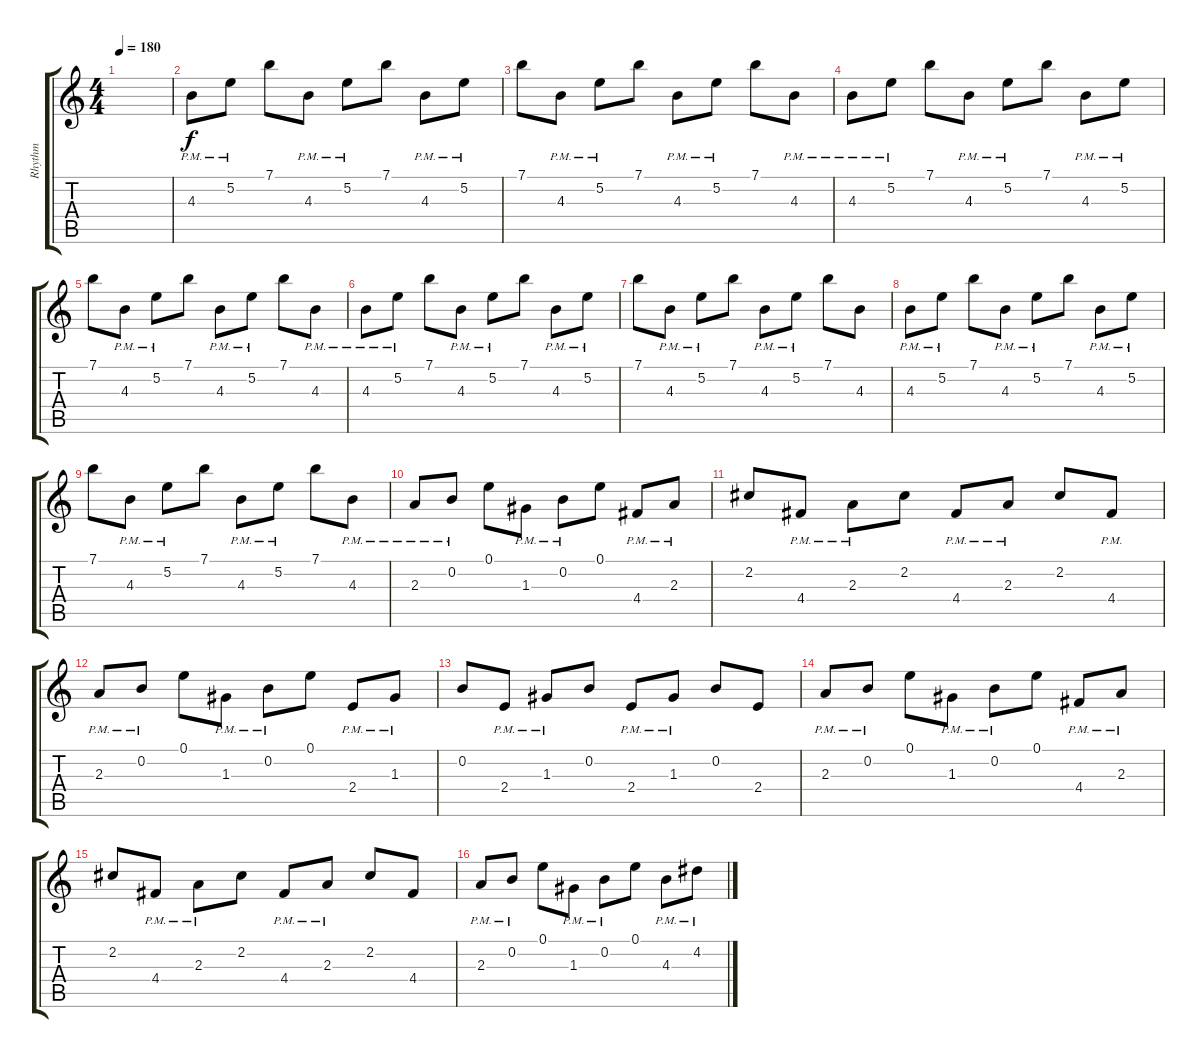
\track ("Rhythm" "Rhythm") {instrument overdrivenguitar}
\staff {score tabs}
\tuning (E4 B3 G3 D3 A2 E2) {hide}
\ts (4 4)
\tempo 180
\clef g2
\ks c
|
\section ("" "")
4.3{pm}.8 5.2{pm}.8 7.1.8 4.3{pm}.8 5.2{pm}.8 7.1.8 4.3{pm}.8 5.2{pm}.8 |
7.1.8 4.3{pm}.8 5.2{pm}.8 7.1.8 4.3{pm}.8 5.2{pm}.8 7.1.8 4.3{pm}.8 |
4.3{pm}.8 5.2{pm}.8 7.1.8 4.3{pm}.8 5.2{pm}.8 7.1.8 4.3{pm}.8 5.2{pm}.8 |
7.1.8 4.3{pm}.8 5.2{pm}.8 7.1.8 4.3{pm}.8 5.2{pm}.8 7.1.8 4.3{pm}.8 |
4.3{pm}.8 5.2{pm}.8 7.1.8 4.3{pm}.8 5.2{pm}.8 7.1.8 4.3{pm}.8 5.2{pm}.8 |
7.1.8 4.3{pm}.8 5.2{pm}.8 7.1.8 4.3{pm}.8 5.2{pm}.8 7.1.8 4.3.8 |
4.3{pm}.8 5.2{pm}.8 7.1.8 4.3{pm}.8 5.2{pm}.8 7.1.8 4.3{pm}.8 5.2{pm}.8 |
7.1.8 4.3{pm}.8 5.2{pm}.8 7.1.8 4.3{pm}.8 5.2{pm}.8 7.1.8 4.3{pm}.8 |
2.3{pm}.8 0.2{pm}.8 0.1.8 1.3{pm}.8 0.2{pm}.8 0.1.8 4.4{pm}.8 2.3{pm}.8 |
2.2.8 4.4{pm}.8 2.3{pm}.8 2.2.8 4.4{pm}.8 2.3{pm}.8 2.2.8 4.4{pm}.8 |
2.3{pm}.8 0.2{pm}.8 0.1.8 1.3{pm}.8 0.2{pm}.8 0.1.8 2.4{pm}.8 1.3{pm}.8 |
0.2.8 2.4{pm}.8 1.3{pm}.8 0.2.8 2.4{pm}.8 1.3{pm}.8 0.2.8 2.4.8 |
2.3{pm}.8 0.2{pm}.8 0.1.8 1.3{pm}.8 0.2{pm}.8 0.1.8 4.4{pm}.8 2.3{pm}.8 |
2.2.8 4.4{pm}.8 2.3{pm}.8 2.2.8 4.4{pm}.8 2.3{pm}.8 2.2.8 4.4.8 |
2.3{pm}.8 0.2{pm}.8 0.1.8 1.3{pm}.8 0.2{pm}.8 0.1.8 4.3{pm}.8 4.2{pm}.8
